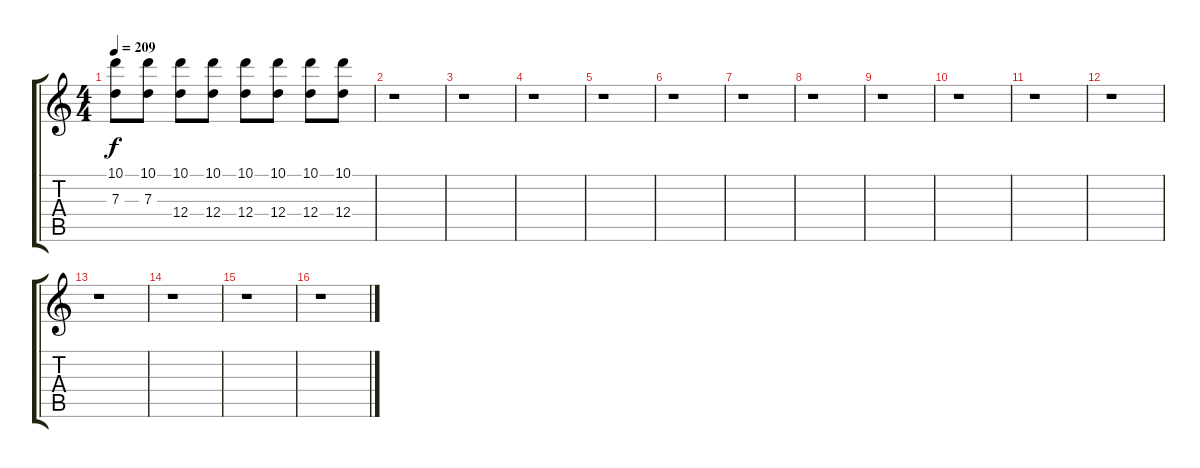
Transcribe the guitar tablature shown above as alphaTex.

\track "" {instrument distortionguitar}
\staff {score tabs}
\tuning (E4 B3 G3 D3 A2 E2) {hide}
\ts (4 4)
\tempo 209
\clef g2
\ks c
(10.1 7.3).8{dy f} (10.1 7.3).8 (10.1 12.4).8 (10.1 12.4).8 (10.1 12.4).8 (10.1 12.4).8 (10.1 12.4).8 (10.1 12.4).8 |
r.1 |
r.1 |
r.1 |
r.1 |
r.1 |
r.1 |
r.1 |
r.1 |
r.1 |
r.1 |
r.1 |
r.1 |
r.1 |
r.1 |
r.1
